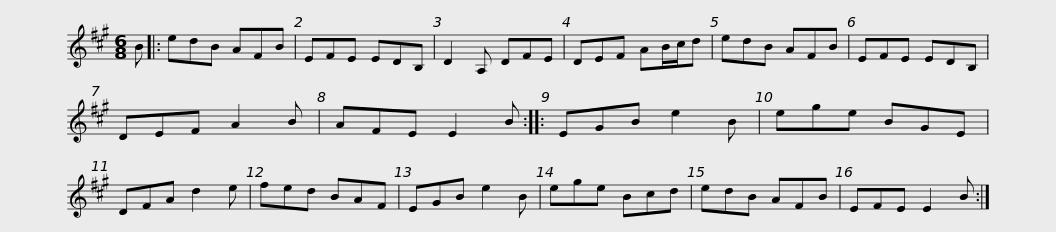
X:1
L:1/8
M:6/8
I:linebreak $
K:A
V:1 treble
V:1
 B |: edB AFB | EFE EDB, | D2 A, DFE | DEF AB/c/d | %5
 edB AFB | EFE EDB, | DEF A2 B |$ AFE E2 B :: EGB e2 B | %10
 ege BGE | DFA d2 e | fed BAF | EGB e2 B | ege Bcd | %15
 edB AFB |$ EFE E2 B :| %17
